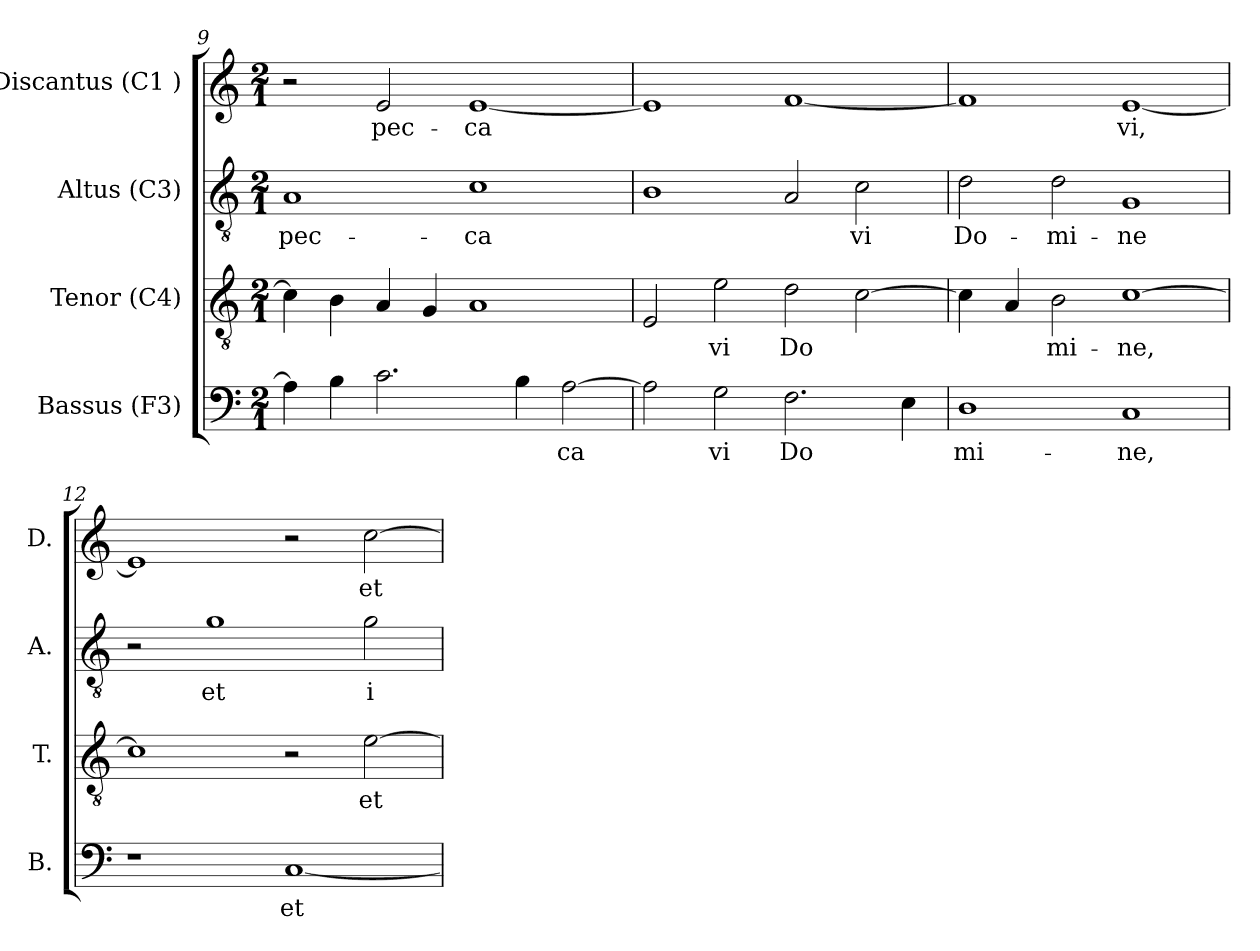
**kern	**text	**kern	**text	**kern	**text	**kern	**text
*part4	*part4	*part3	*part3	*part2	*part2	*part1	*part1
*staff4	*staff4	*staff3	*staff3	*staff2	*staff2	*staff1	*staff1
*I"Bassus (F3)	*	*I"Tenor (C4)	*	*I"Altus (C3)	*	*I"Discantus (C1 )	*
*I'B.	*	*I'T.	*	*I'A.	*	*I'D.	*
*clefF4	*	*clefGv2	*	*clefGv2	*	*clefG2	*
*k[]	*	*k[]	*	*k[]	*	*k[]	*
*C:	*	*C:	*	*C:	*	*C:	*
*M2/1	*	*M2/1	*	*M2/1	*	*M2/1	*
=9	=9	=9	=9	=9	=9	=9	=9
!	!LO:LY:b:cj	!	!LO:LY:b:cj	!	!LO:LY:b:cj	!	!
4A\]	--	4c\]	--	1A	pec-	2r	.
!	!LO:LY:b:cj	!	!LO:LY:b:cj	!	!	!	!
4B\	--	4B\	--	.	.	.	.
!	!LO:LY:b:cj	!	!LO:LY:b:cj	!	!	!	!LO:LY:b:cj
2.c\	--	4A/	--	.	.	2e/	pec-
!	!	!	!LO:LY:b:cj	!	!	!	!
.	.	4G/	--	.	.	.	.
!	!	!	!LO:LY:b:cj	!	!LO:LY:b:cj	!	!LO:LY:b:cj
.	.	1A	--	1c	-ca-	[<1e	-ca-
!	!LO:LY:b:cj	!	!	!	!	!	!
4B\	--	.	.	.	.	.	.
!	!LO:LY:b:cj	!	!	!	!	!	!
[>2A\	-ca-	.	.	.	.	.	.
=10	=10	=10	=10	=10	=10	=10	=10
!	!LO:LY:b:cj	!	!LO:LY:b:cj	!	!LO:LY:b:cj	!	!LO:LY:b:cj
2A\]	--	2E/	--	1B	--	1e]	--
!	!LO:LY:b:cj	!	!LO:LY:b:cj	!	!	!	!
2G\	-vi	2e\	-vi	.	.	.	.
!	!LO:LY:b:cj	!	!LO:LY:b:cj	!	!LO:LY:b:cj	!	!LO:LY:b:cj
2.F\	Do-	2d\	Do-	2A/	--	[<1f	--
!	!	!	!LO:LY:b:cj	!	!LO:LY:b:cj	!	!
.	.	[>2c\	--	2c\	-vi	.	.
!	!LO:LY:b:cj	!	!	!	!	!	!
4E\	--	.	.	.	.	.	.
=11	=11	=11	=11	=11	=11	=11	=11
!	!LO:LY:b:cj	!	!LO:LY:b:cj	!	!LO:LY:b:cj	!	!LO:LY:b:cj
1D	-mi-	4c\]	--	2d\	Do-	1f]	--
!	!	!	!LO:LY:b:cj	!	!	!	!
.	.	4A/	--	.	.	.	.
!	!	!	!LO:LY:b:cj	!	!LO:LY:b:cj	!	!
.	.	2B\	-mi-	2d\	-mi-	.	.
!	!LO:LY:b:cj	!	!LO:LY:b:cj	!	!LO:LY:b:cj	!	!LO:LY:b:cj
1C	-ne,	[<1c	-ne,	1G	-ne	[<1e	-vi,
!!LO:LB:g=z
=12	=12	=12	=12	=12	=12	=12	=12
!	!	!	!LO:LY:b:cj	!	!	!	!LO:LY:b:cj
1r	.	1c]	.	2r	.	1e]	.
!	!	!	!	!	!LO:LY:b:cj	!	!
.	.	.	.	1g	et	.	.
!	!LO:LY:b:cj	!	!	!	!	!	!
[<1C	et	2r	.	.	.	2r	.
!	!	!	!LO:LY:b:cj	!	!LO:LY:b:cj	!	!LO:LY:b:cj
.	.	[>2e\	et	2g\	i-	[>2cc\	et
=	=	=	=	=	=	=	=
*-	*-	*-	*-	*-	*-	*-	*-
